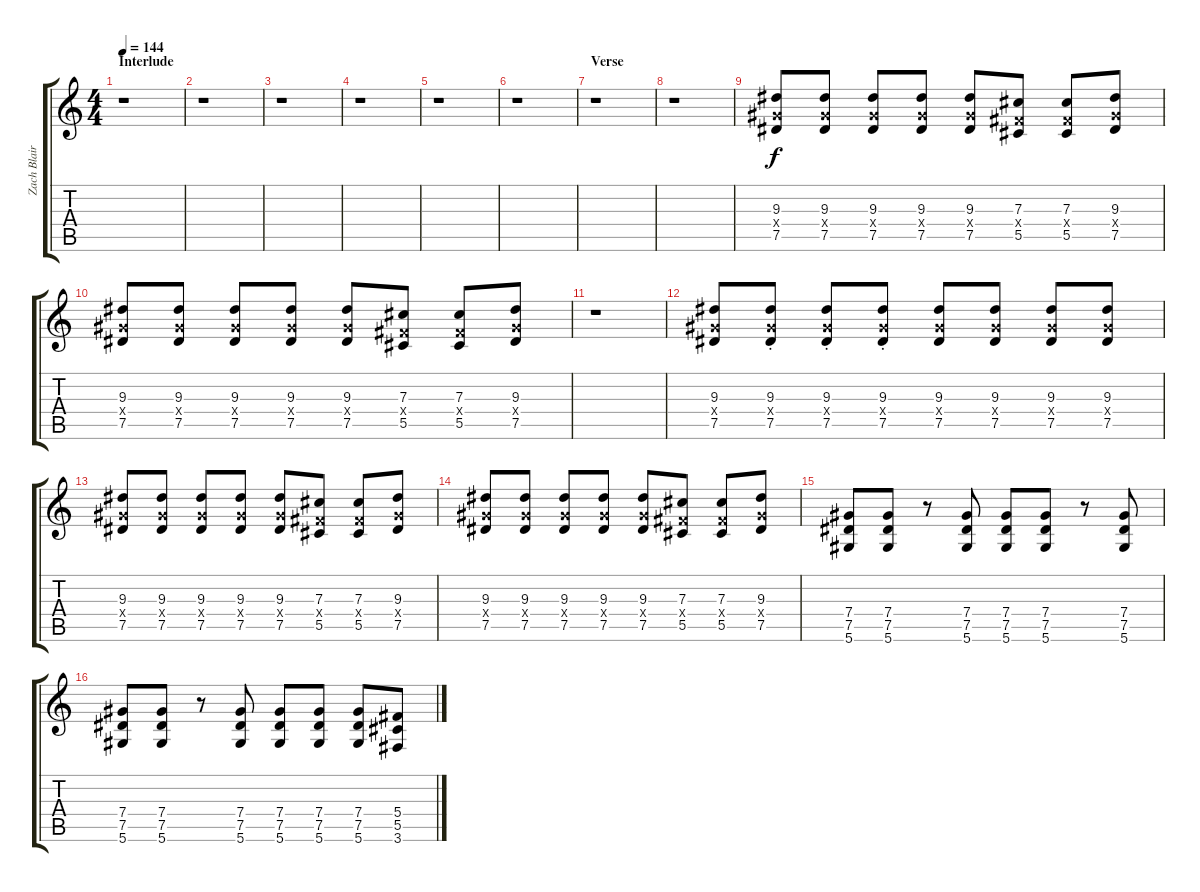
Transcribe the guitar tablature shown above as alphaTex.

\track ("Zach Blair - Guitar Two" "Zach Blair") {instrument distortionguitar}
\staff {score tabs}
\tuning (Eb4 Bb3 Gb3 Db3 Ab2 Eb2) {hide}
\ts (4 4)
\section ("" "Interlude")
\tempo 144
\clef g2
\ks c
r.1{dy f} |
r.1 |
r.1 |
r.1 |
r.1 |
r.1 |
\section ("" "Verse")
r.1 |
r.1 |
(9.3 7.4{x} 7.5).8 (9.3 7.4{x} 7.5).8 (9.3 7.4{x} 7.5).8 (9.3 7.4{x} 7.5).8 (9.3 7.4{x} 7.5).8 (7.3 5.4{x} 5.5).8 (7.3 5.4{x} 5.5).8 (9.3 7.4{x} 7.5).8 |
(9.3 7.4{x} 7.5).8 (9.3 7.4{x} 7.5).8 (9.3 7.4{x} 7.5).8 (9.3 7.4{x} 7.5).8 (9.3 7.4{x} 7.5).8 (7.3 5.4{x} 5.5).8 (7.3 5.4{x} 5.5).8 (9.3 7.4{x} 7.5).8 |
r.1 |
(9.3 7.4{x} 7.5).8 (9.3{st} 7.4{x} 7.5{st}).8 (9.3{st} 7.4{x} 7.5{st}).8 (9.3{st} 7.4{x} 7.5{st}).8 (9.3 7.4{x} 7.5).8 (9.3 7.4{x} 7.5).8 (9.3 7.4{x} 7.5).8 (9.3 7.4{x} 7.5).8 |
(9.3 7.4{x} 7.5).8 (9.3 7.4{x} 7.5).8 (9.3 7.4{x} 7.5).8 (9.3 7.4{x} 7.5).8 (9.3 7.4{x} 7.5).8 (7.3 5.4{x} 5.5).8 (7.3 5.4{x} 5.5).8 (9.3 7.4{x} 7.5).8 |
(9.3 7.4{x} 7.5).8 (9.3 7.4{x} 7.5).8 (9.3 7.4{x} 7.5).8 (9.3 7.4{x} 7.5).8 (9.3 7.4{x} 7.5).8 (7.3 5.4{x} 5.5).8 (7.3 5.4{x} 5.5).8 (9.3 7.4{x} 7.5).8 |
(7.4 7.5 5.6).8 (7.4 7.5 5.6).8 r.8 (7.4 7.5 5.6).8 (7.4 7.5 5.6).8 (7.4 7.5 5.6).8 r.8 (7.4 7.5 5.6).8 |
(7.4 7.5 5.6).8 (7.4 7.5 5.6).8 r.8 (7.4 7.5 5.6).8 (7.4 7.5 5.6).8 (7.4 7.5 5.6).8 (7.4 7.5 5.6).8 (5.4 5.5 3.6).8
